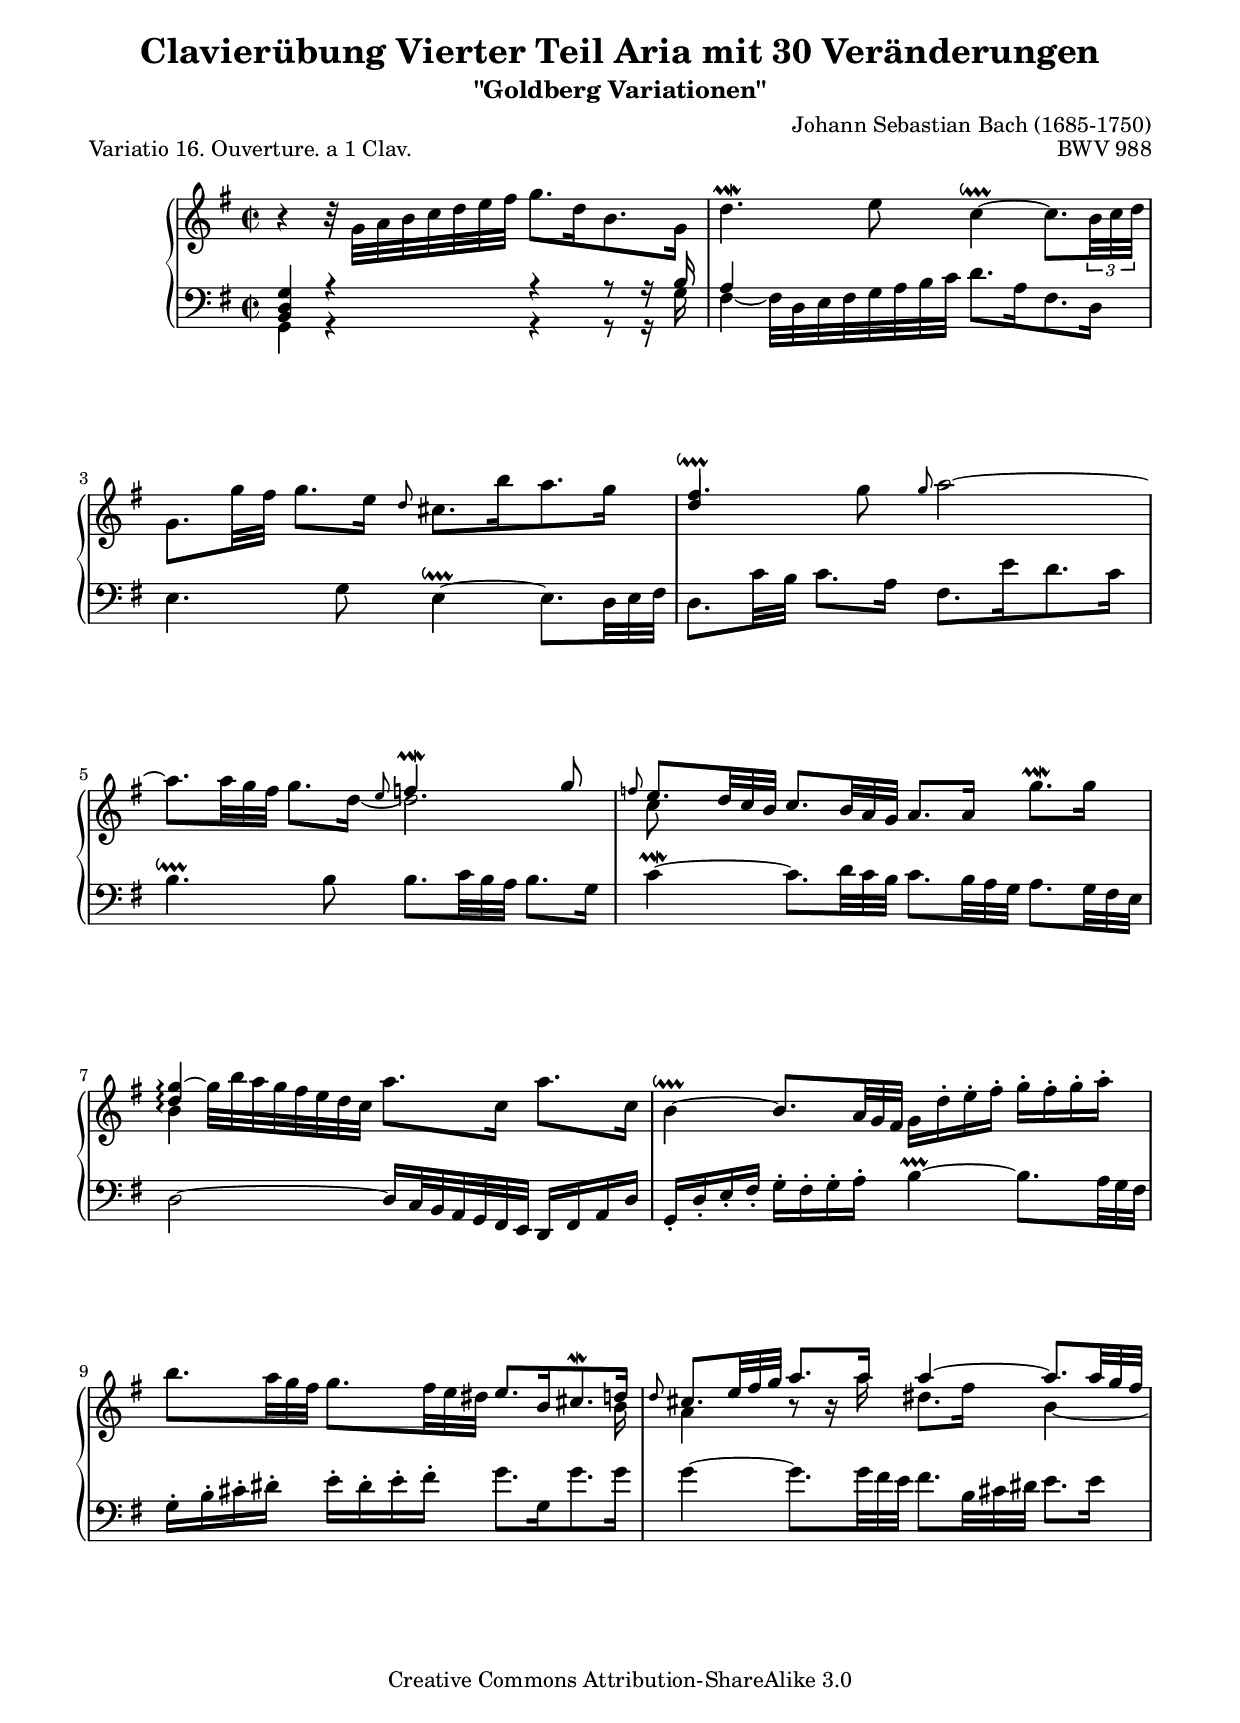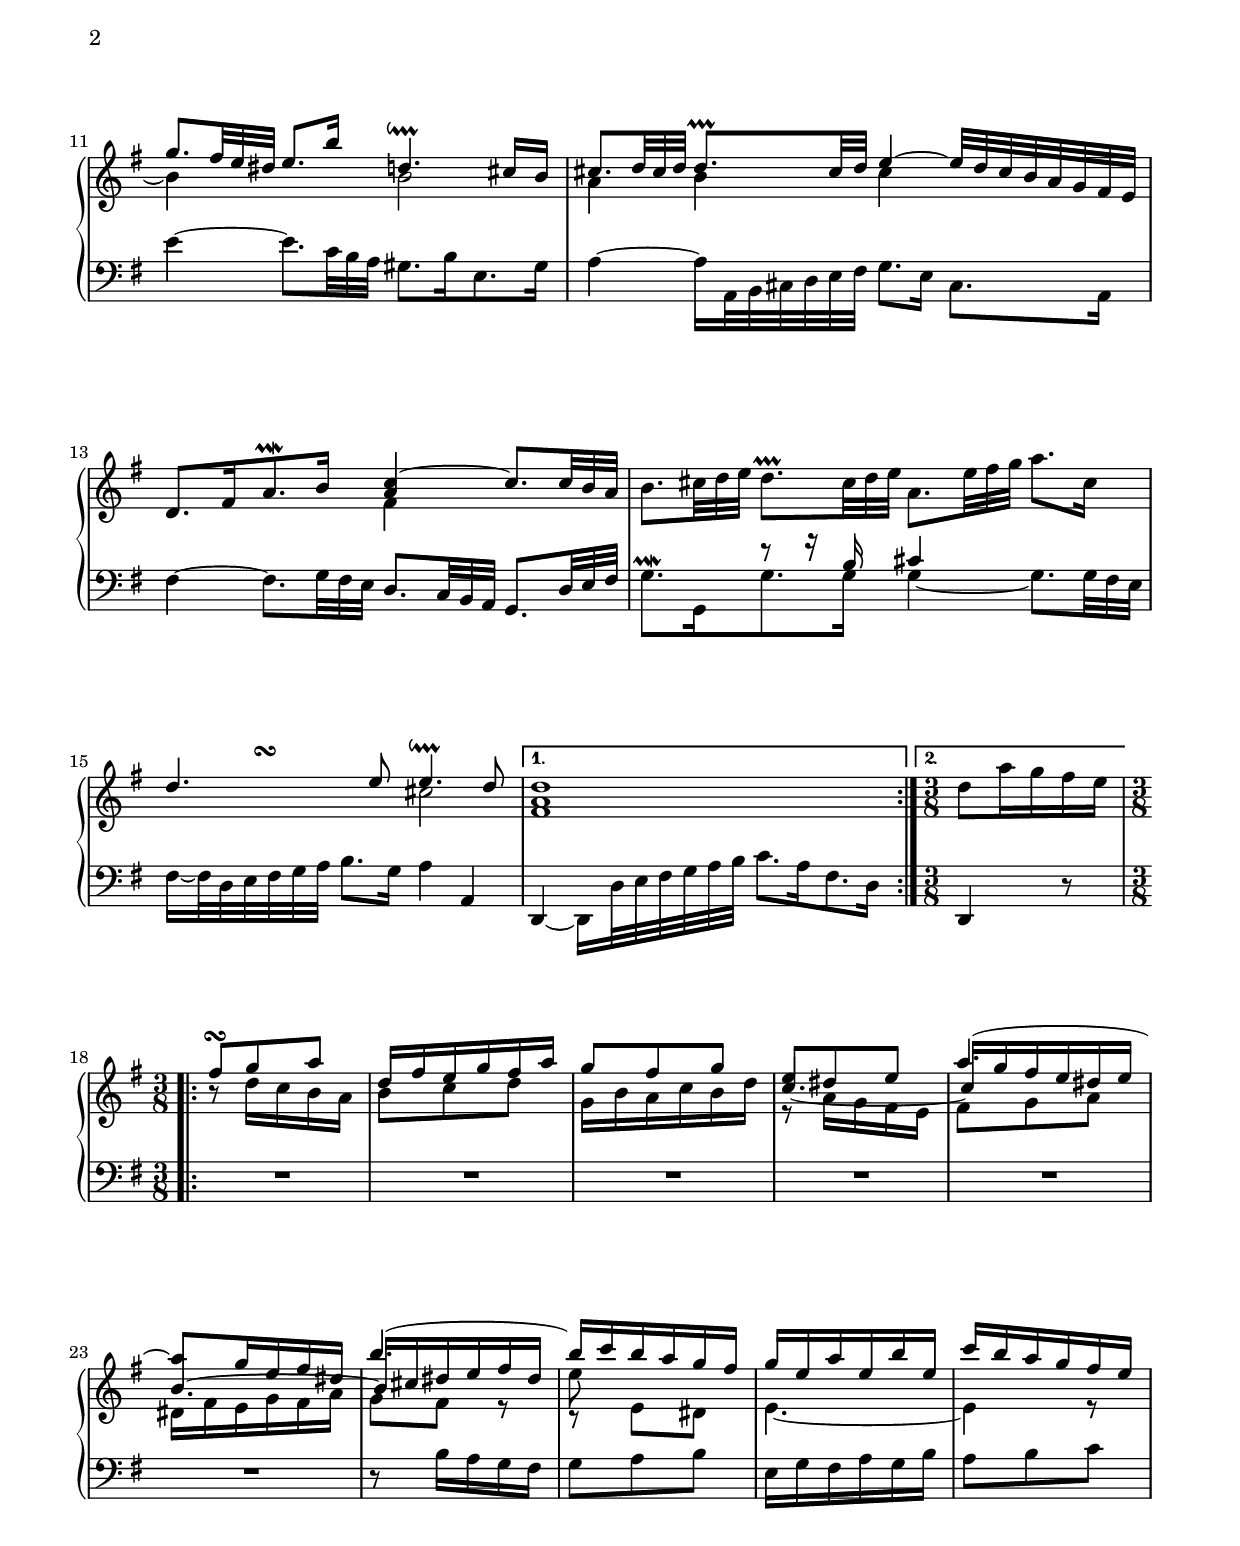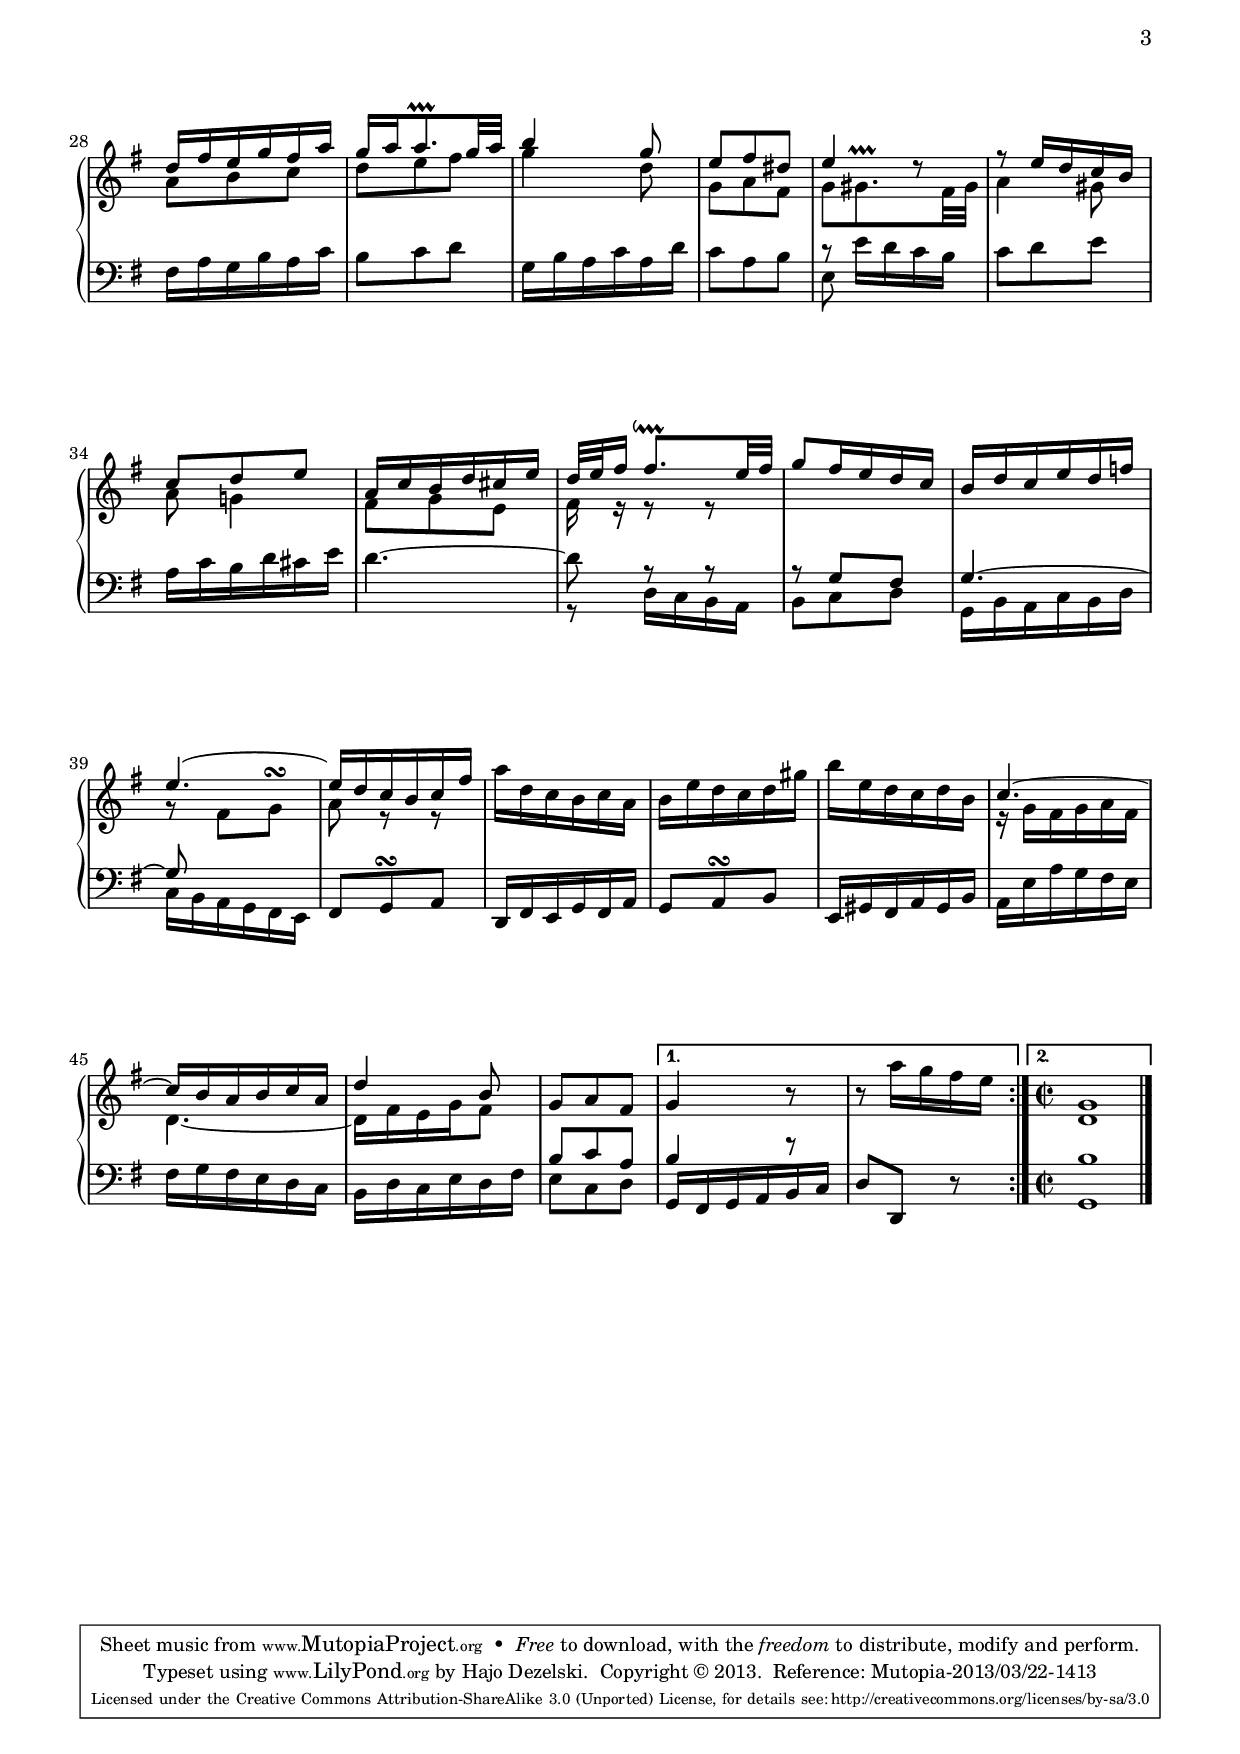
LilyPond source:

\version "2.16.1"

\paper {

    %indent = 0.0
    top-markup-spacing  #'basic-distance = 4\mm
    markup-system-spacing #'basic-distance = #8
    system-system-spacing #'basic-distance = #21
    top-system-spacing #'basic-distance = #15
    line-width = 18.0\cm
    ragged-bottom = ##t
    ragged-last-bottom = ##t
}

% #(set-default-paper-size "a4")

#(set-global-staff-size 19)

\header {
        title = "Clavierübung Vierter Teil Aria mit 30 Veränderungen"
        subtitle = "\"Goldberg Variationen\""
        piece = "Variatio 16. Ouverture. a 1 Clav."
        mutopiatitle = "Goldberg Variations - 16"
        composer = "Johann Sebastian Bach (1685-1750)"
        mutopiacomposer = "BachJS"
        opus = "BWV 988"
        date = "1741"
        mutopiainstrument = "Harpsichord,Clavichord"
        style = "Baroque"
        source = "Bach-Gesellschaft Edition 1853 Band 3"
		comment = "Kollidierende Notenspalten ignorieren."
		%COMMENT: Turn added to Bar18 treble 1st note, as shown on (1741), yet not shown on Bach-Gesellschaft
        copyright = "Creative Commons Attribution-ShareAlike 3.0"
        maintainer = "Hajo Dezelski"
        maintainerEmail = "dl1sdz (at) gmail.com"
	
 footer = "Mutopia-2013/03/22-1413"
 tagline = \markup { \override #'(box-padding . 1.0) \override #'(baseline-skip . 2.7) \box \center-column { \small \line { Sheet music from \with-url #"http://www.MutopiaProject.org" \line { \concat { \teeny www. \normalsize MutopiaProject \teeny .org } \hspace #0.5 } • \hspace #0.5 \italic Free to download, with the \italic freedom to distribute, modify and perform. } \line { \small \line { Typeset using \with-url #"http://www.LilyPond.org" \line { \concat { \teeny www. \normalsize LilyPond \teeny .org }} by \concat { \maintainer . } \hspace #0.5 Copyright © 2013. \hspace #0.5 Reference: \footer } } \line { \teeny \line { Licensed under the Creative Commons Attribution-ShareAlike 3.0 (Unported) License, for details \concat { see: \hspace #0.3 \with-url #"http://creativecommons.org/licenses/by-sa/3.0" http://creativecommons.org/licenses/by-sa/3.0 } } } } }
}

%--------MACROS
delayTurn = \once \override Voice.Script #'X-offset = #10
staffDown = \change Staff = "lower"
liftTie = \shape Tie #'((0 . 1.8) (0 . 2.2) (0 . 2.2) (0 . 1.8))
hideTupletBracket = \override TupletBracket #'bracket-visibility = ##f
hideTupletNumber = \override TupletNumber #'transparent = ##t
tupletBracketDown = \override TupletBracket #'direction = #DOWN
ignoreClashNote = \override NoteColumn #'ignore-collision = ##t
fixBeamAngle = \once \override Beam #'positions = #'(5 . 5)
shiftNoteCol = \once \override NoteColumn #'force-hshift = #0.3
vcenterRest = \override MultiMeasureRest #'staff-position = #0
%------------

sopranoOne =   \relative g' {
	\set Staff.connectArpeggios = ##t
    \repeat volta 2 { %begin repeated section
    	        \ignoreClashNote
		\stemDown
		b4\rest b32\rest g32 [ a b c d e fis ] g8. [ d16 b8. g16 ] | % 1
		d'4. \prallmordent e8 c4 ~ \downprall 
		c8. [ \tupletBracketDown \times 2/3 {b32 c d ] } | % 2
		\hideTupletBracket \hideTupletNumber
		g,8. [ g'32 fis32 ] g8. [ e16 ] \stemUp \grace d8 \stemDown cis8. [ b'16 a8. g16 ] | % 3
		\stemUp fis4. \downprall \stemDown g8 \stemUp \grace g8 \stemDown a2 ~ | % 4
		a8. [ \times 2/3 { a32 g fis ]  } 
		g8. [ d16 ] _~ d2 | % 5 
		\stemUp \grace f8 
		e8. [ \times 2/3 { d32 c b ] } 
		c8. [ \times 2/3 { b32 a g ] } a8. [ a16] \stemDown g'8. \prallmordent [ g16] | % 6
		\stemUp <d g>4 \arpeggio ~ \stemDown g32 [ b a g fis e d c ] a'8. [ c,16 ] a'8. [ c,16 ] | % 7
		b4 ~ \downprall \stemUp 
		b8. [ \times 2/3 { a32 g fis ] } 
		\stemDown g16 [ d'-. e-. fis-. ] g-. [ fis-. g-. a-. ] | % 8
		b8. [ \times 2/3 {  a32 g fis ] } 
		g8. [ \times 2/3 {  fis32 e dis ] } \stemUp e8. [ b16 cis8. \mordent d16 ] | % 9
		\grace d8 
		cis8. [ \times 2/3 {  e32 fis g ] } a8. [ a16 ] a4 ~ 
		a8. [ \times 2/3 { a32 g fis ] } | % 10
		g8. [ \times 2/3 { fis32 e dis ] } e8. [ b'16 ] d,4. \downprall cis16 [ b16 ] | % 11
		cis8. [ \times 2/3 { d32 cis d ] } d8. \prallprall [ cis32 d ] e4 ~ e32 [ d cis b a g fis e ] | % 12
		d8. [ fis16 a8. \prallmordent b16 ] <a c>4 ~ 
		c8. [ \times 2/3 {  c32 b a ] } | % 13
		\stemDown 
		b8. [ \times 2/3 {  cis32 d e ] }
		d8. \prallprall [ \times 2/3 { cis32 d e ] }
		a,8. [ \times 2/3 {  e'32 fis g ]} a8. [ cis,16 ] \stemUp| % 14
		\delayTurn d4.\turn e8 e4. \downprall d8 |  % 15
    } %end of repeated section

	\alternative {
		{<fis, a d>1 | } % 16
		{ \time 3/8 \stemDown d'8 [ a'16 g fis e ] |} % 16
    } %end alternative

	
    \repeat volta 2   { %begin repeated section
		\stemUp fis8\turn [ g a ] | % 17
		d,16 [ fis e g fis a ]| % 18
		g8 [ fis g ] | % 19
		e8 [dis e ]| % 20
		\liftTie a4. ~ | % 21
		a8 [ g16 e fis dis ] | % 22
		\liftTie b'4. ~ | % 23
		b16 [ c b a g fis ] | % 24
		g16 [ e a e b' e, ] | % 25
		c'16 [ b a g fis e ] | % 26
		d16 [ fis e g fis a ] | % 27
		g16 [ a a8. \prallprall g32 a ] | % 28
		b4 g8 | % 29
		e8 [fis dis ] | % 30
		e4 d8\rest | % 31
		r8 e16 [ d c b ] | % 32
		c8 [ d e ] | % 33
		a,16 [ c b d cis e ] | % 34
		d32 [ e fis16 ] fis8. \downprall [e32 fis] | % 35
		g8 [ fis16 e d c ] | % 36
		b16 [ d c e d f ] | % 37
		\liftTie e4. ~ | % 38
		e16 [ d c b c fis ] | % 39
		\stemDown a16 [ d, c b c a ] | % 40
		b16 [ e d c d gis ] | % 41
		b16 [ e, d c d b ] | % 42
		\stemUp c4. ~| % 43
		c16 [ b a b c a ] | % 44
		d4 b8 | % 45
		g8 [ a fis ] | % 46
    } %end repeated section

	\alternative {
		{g4 b8\rest | b8\rest \stemDown a'16 [g fis e ] | } % 47
		{ \time 2/2 < d, g>1 |} % 46
		
    } %end alternative
\bar "|."
}

sopranoTwo =   \relative c'' {
	\set Staff.connectArpeggios = ##t
	\repeat volta 2 { %begin repeated section
		\stemUp s1| % 1
		s1| % 2
		s1| % 3
		d4 s1*3/4 | % 4
		s2 \grace e8 f4. ^\prallmordent g8 | % 5
		\stemDown c,8 s1*7/8 | % 6
		b4 \arpeggio s1*3/4  | % 7
		s1 | % 8
		s1*15/16 b16| % 9
		a4 b8\rest b16\rest a'16 dis,8. [fis16] b,4 ~ | % 10
		b4 s4 b2 | % 11
		a4 b cis s4 | % 12
		s2 fis,4 s4| % 13
		s1 | % 14
		s2 cis'2 | % 15
	} %end of repeated section
   
	\alternative {
		{s1 | } % 16
		{ \time 3/8 s1*3/8 |} % 16
    } %end alternative

    \repeat volta 2 { %begin repeated section
		\stemUp s1*3/8  | % 17
		s1*3/8  | % 18
		s1*3/8 | % 19
		c4. ~ | % 20
		\fixBeamAngle \shiftNoteCol c16 [ g' fis e dis e ]  | % 21
		b4. ^~  | % 22
		\fixBeamAngle \shiftNoteCol b16 [ cis dis e fis dis ]  | % 23
		\stemDown c,8\rest e8 [ dis ] | % 24
		e4. ~   | % 25
		e4 r8  | % 26
		s1*3/8  | % 27
		s1*3/8  | % 28
		s1*3/8  | % 29
		s1*3/8  | % 30
		s1*3/8  | % 31
		s1*3/8  | % 32
		s1*3/8  | % 33
		s1*3/8  | % 34
		s1*3/8  | % 35
		s1*3/8  | % 36
		s1*3/8  | % 37
		s1*3/8  | % 38
		s1*3/8  | % 39
		s1*3/8  | % 40
		s1*3/8  | % 41
		s1*3/8  | % 42
		s1*3/8  | % 43
		s1*3/8  | % 44
		s1*3/8  | % 45
		s1*3/8  | % 46
	} %end repeated section
	
	\alternative {
		{s1*3/8 | s1*3/8 } % 32
		{ \time 4/4 s1|} % 32
	} %end alternative
}

sopranoThree =   \relative c'' {
	\set Staff.connectArpeggios = ##t
	\repeat volta 2 { %begin repeated section
		s1 | % 1
		s1 | % 2
		s1 | % 3
		s1 | % 4
		s1 | % 5
		s1 | % 6
		s1 | % 7
		s1 | % 8
		s1 | % 9
		s1 | % 10
		s1 | % 11
		s1 | % 12
		s1 | % 13
		s1 | % 14
		s1 | % 15
	} %end of repeated section
   
	\alternative {
		{s1 | } % 16
		{ \time 3/8 s1*3/8 |} % 16
	} %end alternative

	\repeat volta 2  { %begin repeated section
		\stemDown b8\rest d16 [ c b a ] | % 17
		b8 [ c d ] | % 18
		g,16 [ b a c b d ] | % 19
		e,8\rest a16 [ g fis e ]    | % 20
		fis8 [ g a ]   | % 21
		dis,16 [ fis e g fis a ]   | % 22
		g8 [ fis] e8\rest | % 23
		e'8 s4 | % 24
		s1*3/8   | % 25
		s1*3/8   | % 26
		a,8 [ b c ]  | % 27
		d8 [ e fis ]  | % 28
		g4 d8 | % 29
		g,8 [a fis ]   | % 30
		g8 [ gis8. \prallprall fis32 gis ]  | % 31
		a4 gis8  | % 32
		a8 g!4  | % 33
		fis8 [g e ]  | % 34
		fis16 e16\rest e8\rest e8\rest  | % 35
		s1*3/8   | % 36
		s1*3/8   | % 37
		g8\rest fis8 [ g ] \turn   | % 38
		a8 e8\rest e8\rest  | % 39
		s1*3/8   | % 40
		s1*3/8   | % 41
		s1*3/8   | % 42
		e16\rest g16 [ fis g a fis ] | % 43
		d4. _~   | % 44
		d16 [ fis e g fis8 ]   | % 45
		s1*3/8 | % 46
	} %end repeated section

	\alternative {
		{ \staffDown \stemUp \shiftOff b,4 r8|  % 47
		s1*3/8 | } % 48 
		{ \time 4/4 s1|} % 48
	} %end alternative
}

soprano = << \sopranoOne \\ \sopranoTwo  \\ \sopranoThree>>

%%
%% Bass Clef
%% 


bassOne =   \relative d {
	\repeat volta 2 { %begin repeated section
		\stemUp <b d g>4 r4 r4 r8 r16 b'16  | % 1
		a4 s1*3/4   | % 2
		s1   | % 3
		s1   | % 4
		s1   | % 5
		s1   | % 6
		s1   | % 7
		s1   | % 8
		s1   | % 9
		s1   | % 10
		s1   | % 11
		s1   | % 12
		s1   | % 13
		s4 r8 r16 b16 cis4 s4   | % 14
		s1   | % 15
	} %end of repeated section

	\alternative {
		{s1 | } % 16
		{ \time 3/8 s1*3/8 |} % 16
	} %end alternative

	\repeat volta 2  \time 3/8 { %begin repeated section
		s1*3/8 | % 17
		s1*3/8 | % 18
		s1*3/8 | % 19
		s1*3/8 | % 20
		s1*3/8 | % 21
		s1*3/8 | % 22
		\stemDown d,8\rest b'16 [a g fis ] | % 23
		g8 [ a b ] | % 24
		e,16 [ g fis a g b ] | % 25
		a8 [ b c ] | % 26
		fis,16 [ a  g b a c ] | % 27
		b8 [ c d ] | % 28
		g,16 [ b a c a d ]| % 29
		c8 [ a b ] | % 30
		r8 e16 [d c b ] | % 31
		c8 [ d e ] | % 32
		a,16 [ c b d cis e ]| % 33
		d4. ~ | % 34
		d8 a8\rest r8 | % 35
		\stemUp r8 g8 [fis] | % 36
		g4. ~ | % 37
		g8 s8 s8 | % 38
		fis,8 [g \turn a ] | % 39
		d,16 [ fis e g fis a ] | % 40
		g8 [ a \turn  b ] | % 41
		e,16 [ gis fis a gis b ] | % 42
		\stemDown a16 [ e' a g fis e ] | % 43
		fis16 [ g fis e d c ] | % 44
		b16 [ d c e d fis ]| % 45
		e8 [ c d ] | % 46
	} %end repeated section

}

bassTwo = \relative c {
	\repeat volta 2 { %begin repeated section
		\hideTupletBracket \hideTupletNumber \ignoreClashNote
		\stemDown g4 r4 r4 r8 r16 g'16 | % 1
		fis4 ~ fis32 [ d e fis g a b c ] d8. [ a16 fis8. d16 ] | % 2
		e4. g8 e4 ^~ ^\downprall 
		e8. [ \times 2/3 { d32 e fis ] } | % 3
		d8. [ c'32 b ] c8. [ a16 ] fis8. [ e'16 d8. c16 ] | % 4
		b4. ^\downprall b8 
		b8. [ \times 2/3 { c32  b a ] } 
		b8. [ g16 ] | % 5
		c4 ^~ ^\prallmordent 
		c8. [ \times 2/3 { d32 c b ] }
		c8. [ \times 2/3 { b32 a g ] }
		a8. [ \times 2/3 { g32 fis e ] }| % 6
		d2 ^~ \stemUp d16  [ c32 b a g fis e ] d16 [ fis a d ] | % 7
		g,16-. [ d'-. e-. fis-. ] \stemDown g^. [ fis^. g^. a^. ] b4 ^~ ^\prallprall 
		b8. [ \times 2/3 {  a32 g fis ] } | % 8
		g16^. [ b^. cis^. dis^.] e^. [ dis^. e^. fis^. ] g8. [ g,16 g'8. g16 ] | % 9
		g4 ^~ 
		g8. [ \times 2/3 { g32  fis e ] }
		fis8. [ \times 2/3 {  b,32  cis dis ] } e8. [ e16 ] | % 10
		e4 ^~ 
		e8. [ \times 2/3 {  c32 b a ] } gis8. [ b16 e,8. gis16 ] | % 11
		a4 ^~ a16 [ a,32 b cis d e fis ] g8. [ e16 ] cis8. [ a16 ] | % 12
		fis'4 ^~ 
		fis8. [ \times 2/3 {  g32 fis e ] } \stemUp 
		d8. [ \times 2/3 { c32 b a ] } 
		g8. [ \times 2/3 { d'32 e fis ] } \stemDown | % 13
		g8. ^\prallmordent [ g,16  g'8.  g16 ] g4 ~ 
		g8. [ \times 2/3 {  g32 fis e ] } | % 14
		fis16 ~ [ fis32 d e fis g a ] b8. [ g16 ] a4 \stemUp a, | % 15
	} %end of repeated section

	\alternative {
		{d,4 ~ \stemDown d16 [ d'32 e fis g a b ] c8. [ a16 fis8. d16 ] | } % 16
		{ \time 3/8 \stemNeutral d,4 d'8\rest |} % 16
	} %end alternative

	\repeat volta 2 { % begin repeated section
		\vcenterRest
		R1*3/8 | % 17
		R1*3/8 | % 18
		R1*3/8 | % 19
		R1*3/8 | % 20
		R1*3/8 | % 21
		R1*3/8 | % 22
		s1*3/8 | % 23
		s1*3/8 | % 24
		s1*3/8 | % 25
		s1*3/8 | % 26
		s1*3/8 | % 27
		s1*3/8 | % 28
		s1*3/8 | % 29
		s1*3/8 | % 30
		e8 s8 s8 | % 31
		s1*3/8 | % 32
		s1*3/8| % 33
		s1*3/8| % 34
		\stemDown r8 d16 [ c b a ] 
		b8 [c d] | % 36
		g,16 [ b a c b d ] | % 37
		c16 [b a g fis e ]  | % 38
		s1*3/8| % 39
		s1*3/8| % 40
		s1*3/8| % 41
		s1*3/8| % 42
		s1*3/8| % 43
		s1*3/8| % 44
		s1*3/8| % 45
		\stemUp b''8 [ c a] | % 46
	} %end repeated section

	\alternative {
		% {b4 r8 |  s1*3/8 | } % 46-47
		{g,16 [ fis g a b c ] |  d8 [d,] d'8\rest | } % 46-47
		{ \time 2/2 <g, b'>1 |} % 46
	} %end alternative
}

nb = \noBreak
breaks = {
	\repeat unfold 5 { s1 \repeat unfold 1 { \nb s1 } } %systems1-5
	\pageBreak
	\repeat unfold 2 { s1 \repeat unfold 1 { \nb s1 } } %systems6-7
	s1 \nb s1 s1*3/8 			%system8
	s1*3/8 \repeat unfold 4 { \nb s1*3/8 } 	%system9
	s1*3/8 \repeat unfold 4 { \nb s1*3/8 } 	%system10
	\pageBreak
	s1*3/8 \repeat unfold 5 { \nb s1*3/8 } 	%system11
	s1*3/8 \repeat unfold 4 { \nb s1*3/8 } 	%system12
	s1*3/8 \repeat unfold 5 { \nb s1*3/8 } 	%system13
	s1*3/8 \repeat unfold 4 { \nb s1*3/8 } \nb s1 %system14
}

bass = << \bassOne \\ \bassTwo \\ \breaks >>


%% Merge score - Piano staff

\score {
    \context PianoStaff <<
        \set PianoStaff.midiInstrument = "harpsichord"
        \new Staff = "upper" \with { \consists "Span_arpeggio_engraver" }
	        { \clef treble \key g \major \time 2/2 \soprano  }
        \new Staff = "lower"  { \clef bass \key g \major \time 2/2 \bass }
    >>
    \layout{  }
    \midi { }

}
